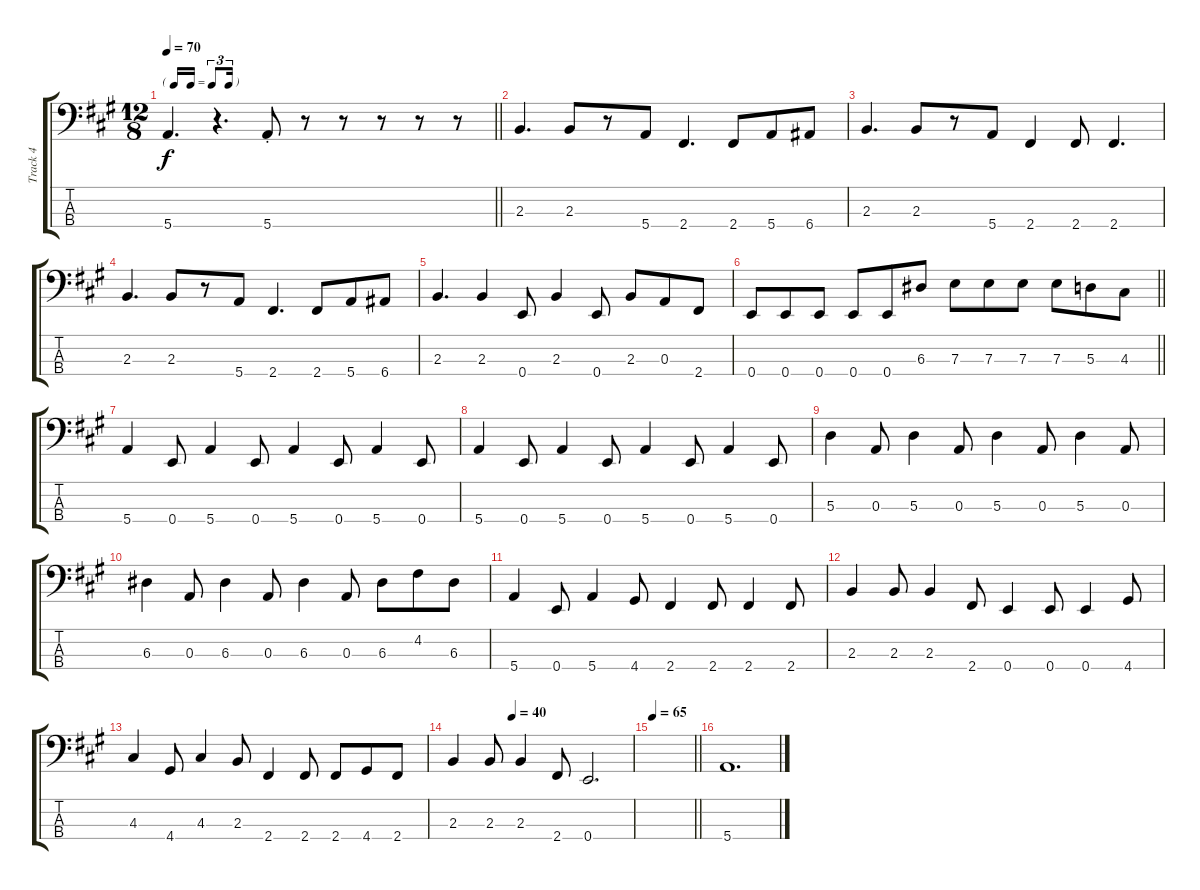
\track ("Track 4" "Track 4") {instrument electricbassfinger}
\staff {score tabs}
\tuning (G2 D2 A1 E1) {hide}
\ts (12 8)
\tf triplet16th
\tempo 70
\clef f4
\barLineRight lightlight
\ks a
5.4.4{d dy f} r.4{d} 5.4{st}.8 r.8 r.8 r.8 r.8 r.8 |
2.3.4{d} 2.3.8 r.8 5.4.8 2.4.4{d} 2.4.8 5.4.8 6.4.8 |
2.3.4{d} 2.3.8 r.8 5.4.8 2.4.4 2.4.8 2.4.4{d} |
2.3.4{d} 2.3.8 r.8 5.4.8 2.4.4{d} 2.4.8 5.4.8 6.4.8 |
2.3.4{d} 2.3.4 0.4.8 2.3.4 0.4.8 2.3.8 0.3.8 2.4.8 |
\barLineRight lightlight
0.4.8 0.4.8 0.4.8 0.4.8 0.4.8 6.3.8 7.3.8 7.3.8 7.3.8 7.3.8 5.3.8 4.3.8 |
5.4.4 0.4.8 5.4.4 0.4.8 5.4.4 0.4.8 5.4.4 0.4.8 |
5.4.4 0.4.8 5.4.4 0.4.8 5.4.4 0.4.8 5.4.4 0.4.8 |
5.3.4 0.3.8 5.3.4 0.3.8 5.3.4 0.3.8 5.3.4 0.3.8 |
6.3.4 0.3.8 6.3.4 0.3.8 6.3.4 0.3.8 6.3.8 4.2.8 6.3.8 |
5.4.4 0.4.8 5.4.4 4.4.8 2.4.4 2.4.8 2.4.4 2.4.8 |
2.3.4 2.3.8 2.3.4 2.4.8 0.4.4 0.4.8 0.4.4 4.4.8 |
4.3.4 4.4.8 4.3.4 2.3.8 2.4.4 2.4.8 2.4.8 4.4.8 2.4.8 |
\tempo (40 0.3333333333333333)
2.3.4 2.3.8 2.3.4 2.4.8 0.4.2{d} |
\tempo 65
\barLineRight lightlight
|
5.4.1{d}
